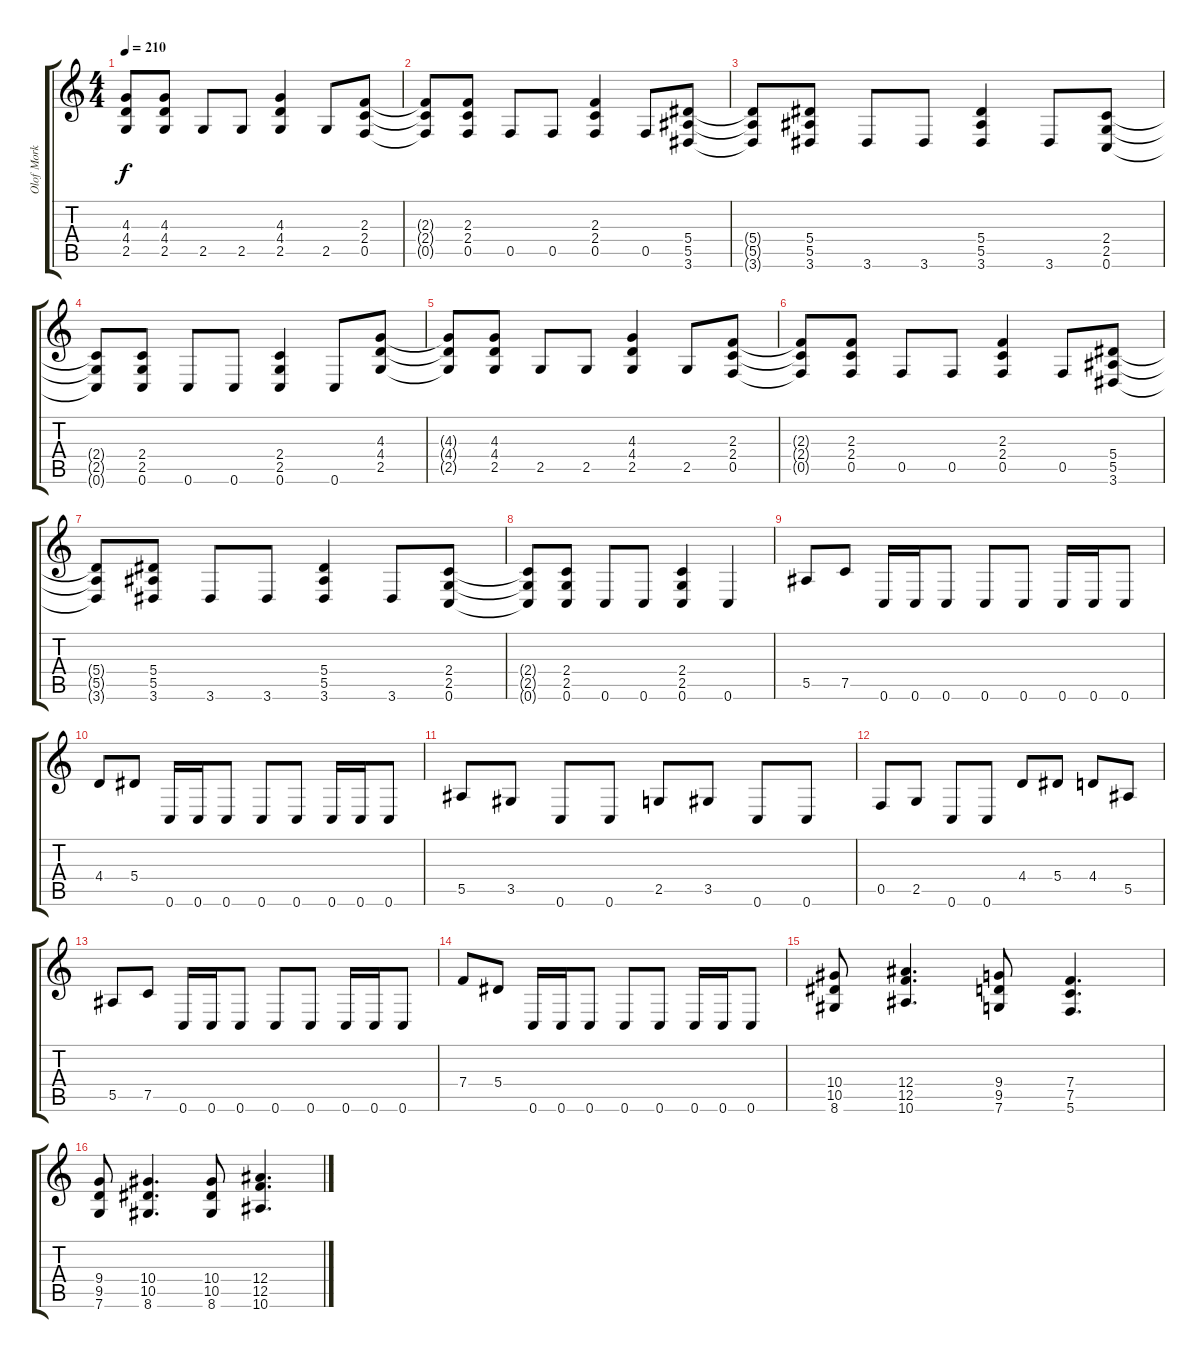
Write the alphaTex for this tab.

\track ("Olof Mork" "Olof Mork") {instrument distortionguitar}
\staff {score tabs}
\tuning (C4 G3 Eb3 Bb2 F2 C2) {hide}
\ts (4 4)
\tempo 210
\clef g2
\ks c
(4.3{t} 4.4{t} 2.5{t}).8{dy f} (4.3 4.4 2.5).8 2.5.8 2.5.8 (4.3 4.4 2.5).4 2.5.8 (2.3 2.4 0.5).8 |
(2.3{t} 2.4{t} 0.5{t}).8 (2.3 2.4 0.5).8 0.5.8 0.5.8 (2.3 2.4 0.5).4 0.5.8 (5.4 5.5 3.6).8 |
(5.4{t} 5.5{t} 3.6{t}).8 (5.4 5.5 3.6).8 3.6.8 3.6.8 (5.4 5.5 3.6).4 3.6.8 (2.4 2.5 0.6).8 |
(2.4{t} 2.5{t} 0.6{t}).8 (2.4 2.5 0.6).8 0.6.8 0.6.8 (2.4 2.5 0.6).4 0.6.8 (4.3 4.4 2.5).8 |
(4.3{t} 4.4{t} 2.5{t}).8 (4.3 4.4 2.5).8 2.5.8 2.5.8 (4.3 4.4 2.5).4 2.5.8 (2.3 2.4 0.5).8 |
(2.3{t} 2.4{t} 0.5{t}).8 (2.3 2.4 0.5).8 0.5.8 0.5.8 (2.3 2.4 0.5).4 0.5.8 (5.4 5.5 3.6).8 |
(5.4{t} 5.5{t} 3.6{t}).8 (5.4 5.5 3.6).8 3.6.8 3.6.8 (5.4 5.5 3.6).4 3.6.8 (2.4 2.5 0.6).8 |
(2.4{t} 2.5{t} 0.6{t}).8 (2.4 2.5 0.6).8 0.6.8 0.6.8 (2.4 2.5 0.6).4 0.6.4 |
5.5.8{volume 15 instrument distortionguitar} 7.5.8 0.6.16 0.6.16 0.6.8 0.6.8 0.6.8 0.6.16 0.6.16 0.6.8 |
4.4.8{volume 15 instrument distortionguitar} 5.4.8 0.6.16 0.6.16 0.6.8 0.6.8 0.6.8 0.6.16 0.6.16 0.6.8 |
5.5.8 3.5.8 0.6.8 0.6.8 2.5.8 3.5.8 0.6.8 0.6.8 |
0.5.8 2.5.8 0.6.8 0.6.8 4.4.8 5.4.8 4.4.8 5.5.8 |
5.5.8{volume 15 instrument distortionguitar} 7.5.8 0.6.16 0.6.16 0.6.8 0.6.8 0.6.8 0.6.16 0.6.16 0.6.8 |
7.4.8{volume 15 instrument distortionguitar} 5.4.8 0.6.16 0.6.16 0.6.8 0.6.8 0.6.8 0.6.16 0.6.16 0.6.8 |
(10.4 10.5 8.6).8 (12.4 12.5 10.6).4{d} (9.4 9.5 7.6).8 (7.4 7.5 5.6).4{d} |
(9.4 9.5 7.6).8 (10.4 10.5 8.6).4{d} (10.4 10.5 8.6).8 (12.4 12.5 10.6).4{d}
